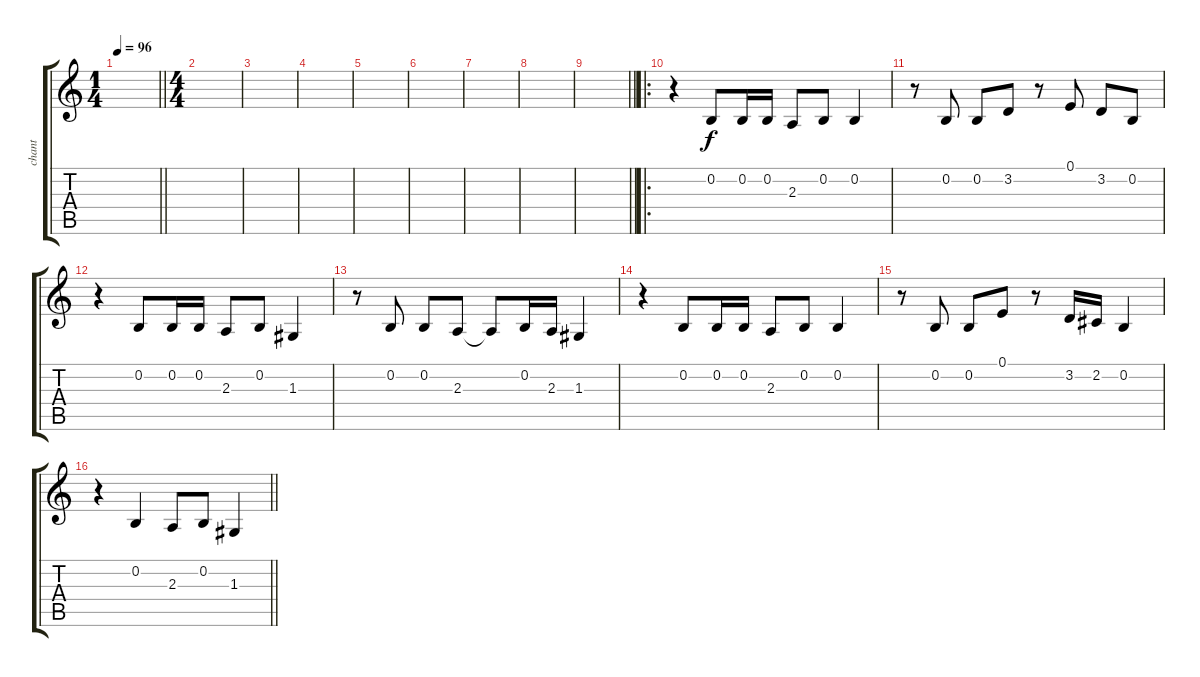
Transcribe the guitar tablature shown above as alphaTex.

\track ("chant" "chant") {instrument lead6voice}
\staff {score tabs}
\tuning (E4 B3 G3 D3 A2 E2) {hide}
\ts (1 4)
\tempo 96
\clef g2
\barLineRight lightlight
\ks c
|
\ts (4 4)
|
|
|
|
|
|
|
\barLineRight lightlight
|
\ro
r.4 0.2.8 0.2.16 0.2.16 2.3.8 0.2.8 0.2.4 |
r.8 0.2.8 0.2.8 3.2.8 r.8 0.1.8 3.2.8 0.2.8 |
r.4 0.2.8 0.2.16 0.2.16 2.3.8 0.2.8 1.3.4 |
r.8 0.2.8 0.2.8 2.3.8 2.3{t}.8 0.2.16 2.3.16 1.3.4 |
r.4 0.2.8 0.2.16 0.2.16 2.3.8 0.2.8 0.2.4 |
r.8 0.2.8 0.2.8 0.1.8 r.8 3.2.16 2.2.16 0.2.4 |
\barLineRight lightlight
r.4 0.2.4 2.3.8 0.2.8 1.3.4
